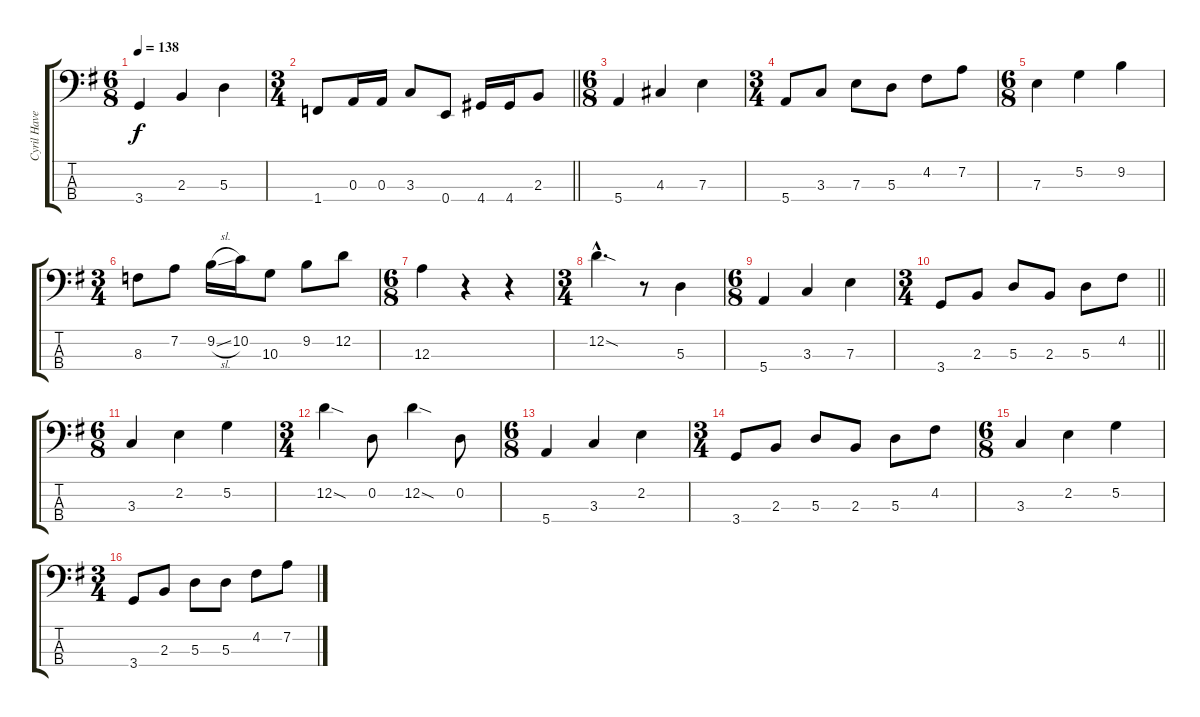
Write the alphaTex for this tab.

\track ("Cyril Havermans Bass Guitar" "Cyril Have") {instrument electricbassfinger}
\staff {score tabs}
\tuning (G2 D2 A1 E1) {hide}
\ts (6 8)
\tempo 138
\clef f4
\ks g
3.4.4{dy f} 2.3.4 5.3.4 |
\ts (3 4)
\barLineRight lightlight
1.4.8 0.3.16 0.3.16 3.3.8 0.4.8 4.4.16 4.4.16 2.3.8 |
\ts (6 8)
5.4.4 4.3.4 7.3.4 |
\ts (3 4)
5.4.8 3.3.8 7.3.8 5.3.8 4.2.8 7.2.8 |
\ts (6 8)
7.3.4 5.2.4 9.2.4 |
\ts (3 4)
8.3.8 7.2.8 9.2{sl}.16 10.2.16 10.3.8 9.2.8 12.2.8 |
\ts (6 8)
12.3.4 r.4 r.4 |
\ts (3 4)
12.2{sod hac}.4{d} r.8 5.3.4 |
\ts (6 8)
5.4.4 3.3.4 7.3.4 |
\ts (3 4)
\barLineRight lightlight
3.4.8 2.3.8 5.3.8 2.3.8 5.3.8 4.2.8 |
\ts (6 8)
\section ("" " ")
3.3.4 2.2.4 5.2.4 |
\ts (3 4)
12.2{sod}.4 0.2.8 12.2{sod}.4 0.2.8 |
\ts (6 8)
5.4.4 3.3.4 2.2.4 |
\ts (3 4)
3.4.8 2.3.8 5.3.8 2.3.8 5.3.8 4.2.8 |
\ts (6 8)
3.3.4 2.2.4 5.2.4 |
\ts (3 4)
3.4.8 2.3.8 5.3.8 5.3.8 4.2.8 7.2.8
